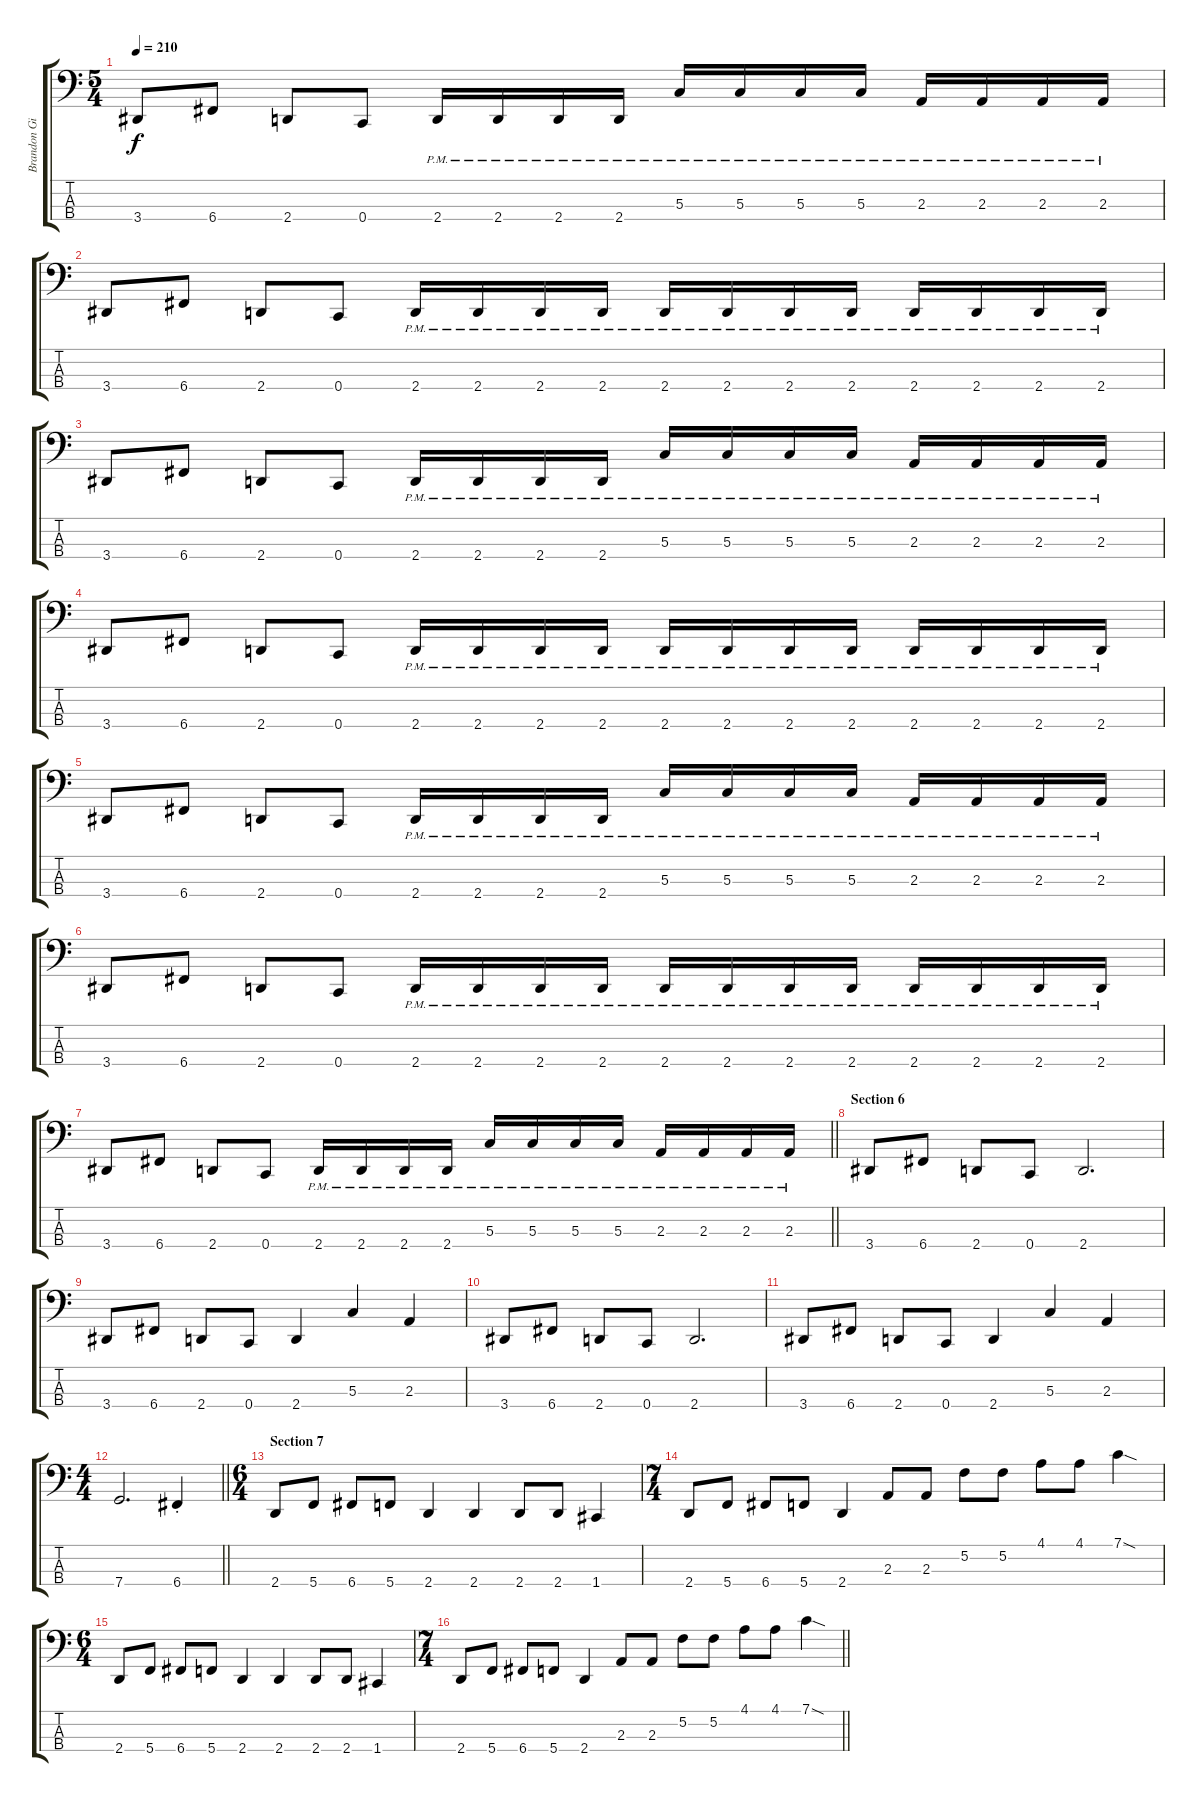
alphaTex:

\track ("Brandon Giffin - bass" "Brandon Gi") {instrument electricbassfinger}
\staff {score tabs}
\tuning (F2 C2 G1 C1) {hide}
\ts (5 4)
\tempo 210
\clef f4
\ks c
3.4.8{dy f} 6.4.8 2.4.8 0.4.8 2.4{pm}.16 2.4{pm}.16 2.4{pm}.16 2.4{pm}.16 5.3{pm}.16 5.3{pm}.16 5.3{pm}.16 5.3{pm}.16 2.3{pm}.16 2.3{pm}.16 2.3{pm}.16 2.3{pm}.16 |
3.4.8 6.4.8 2.4.8 0.4.8 2.4{pm}.16 2.4{pm}.16 2.4{pm}.16 2.4{pm}.16 2.4{pm}.16 2.4{pm}.16 2.4{pm}.16 2.4{pm}.16 2.4{pm}.16 2.4{pm}.16 2.4{pm}.16 2.4{pm}.16 |
3.4.8 6.4.8 2.4.8 0.4.8 2.4{pm}.16 2.4{pm}.16 2.4{pm}.16 2.4{pm}.16 5.3{pm}.16 5.3{pm}.16 5.3{pm}.16 5.3{pm}.16 2.3{pm}.16 2.3{pm}.16 2.3{pm}.16 2.3{pm}.16 |
3.4.8 6.4.8 2.4.8 0.4.8 2.4{pm}.16 2.4{pm}.16 2.4{pm}.16 2.4{pm}.16 2.4{pm}.16 2.4{pm}.16 2.4{pm}.16 2.4{pm}.16 2.4{pm}.16 2.4{pm}.16 2.4{pm}.16 2.4{pm}.16 |
3.4.8 6.4.8 2.4.8 0.4.8 2.4{pm}.16 2.4{pm}.16 2.4{pm}.16 2.4{pm}.16 5.3{pm}.16 5.3{pm}.16 5.3{pm}.16 5.3{pm}.16 2.3{pm}.16 2.3{pm}.16 2.3{pm}.16 2.3{pm}.16 |
3.4.8 6.4.8 2.4.8 0.4.8 2.4{pm}.16 2.4{pm}.16 2.4{pm}.16 2.4{pm}.16 2.4{pm}.16 2.4{pm}.16 2.4{pm}.16 2.4{pm}.16 2.4{pm}.16 2.4{pm}.16 2.4{pm}.16 2.4{pm}.16 |
\barLineRight lightlight
3.4.8 6.4.8 2.4.8 0.4.8 2.4{pm}.16 2.4{pm}.16 2.4{pm}.16 2.4{pm}.16 5.3{pm}.16 5.3{pm}.16 5.3{pm}.16 5.3{pm}.16 2.3{pm}.16 2.3{pm}.16 2.3{pm}.16 2.3{pm}.16 |
\section ("" "Section 6")
3.4.8 6.4.8 2.4.8 0.4.8 2.4.2{d} |
3.4.8 6.4.8 2.4.8 0.4.8 2.4.4 5.3.4 2.3.4 |
3.4.8 6.4.8 2.4.8 0.4.8 2.4.2{d} |
3.4.8 6.4.8 2.4.8 0.4.8 2.4.4 5.3.4 2.3.4 |
\ts (4 4)
\barLineRight lightlight
7.4.2{d} 6.4{st}.4 |
\ts (6 4)
\section ("" "Section 7")
2.4.8 5.4.8 6.4.8 5.4.8 2.4.4 2.4.4 2.4.8 2.4.8 1.4.4 |
\ts (7 4)
2.4.8 5.4.8 6.4.8 5.4.8 2.4.4 2.3.8 2.3.8 5.2.8 5.2.8 4.1.8 4.1.8 7.1{sod}.4 |
\ts (6 4)
2.4.8 5.4.8 6.4.8 5.4.8 2.4.4 2.4.4 2.4.8 2.4.8 1.4.4 |
\ts (7 4)
\barLineRight lightlight
2.4.8 5.4.8 6.4.8 5.4.8 2.4.4 2.3.8 2.3.8 5.2.8 5.2.8 4.1.8 4.1.8 7.1{sod}.4
